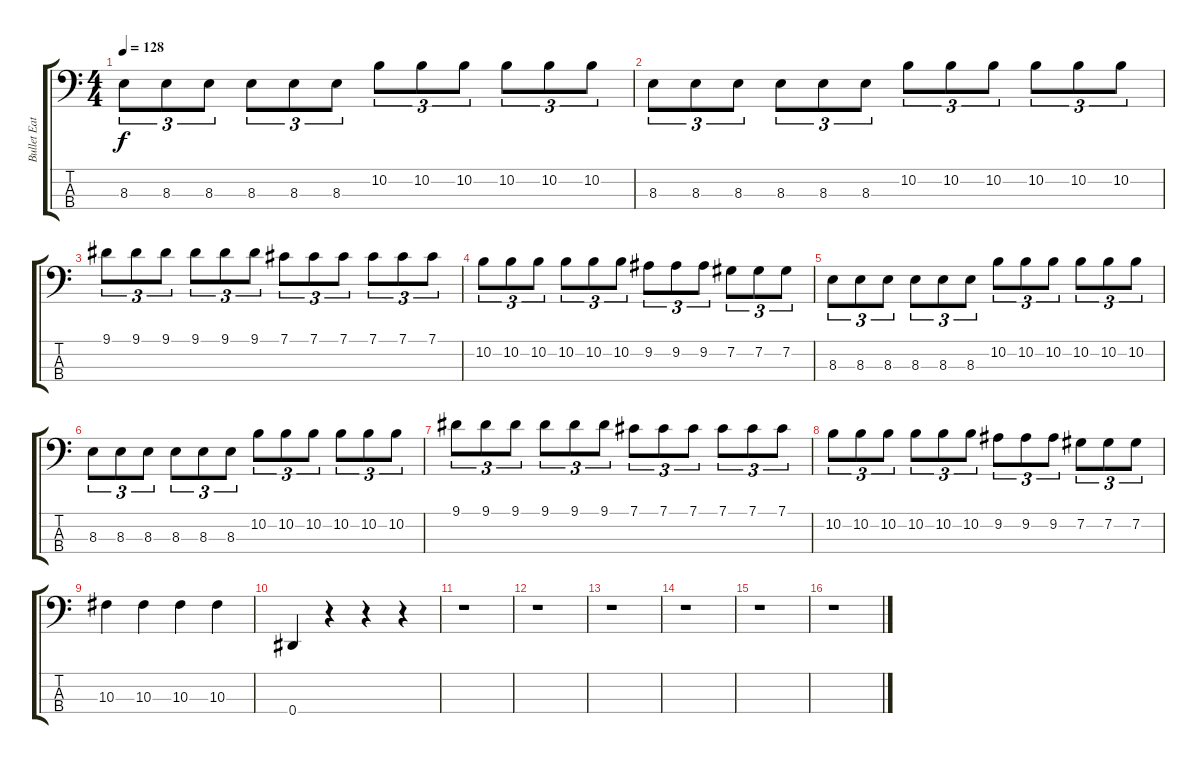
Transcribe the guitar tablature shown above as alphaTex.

\track ("Bullet Eater" "Bullet Eat") {instrument electricbasspick}
\staff {score tabs}
\tuning (Gb2 Db2 Ab1 Eb1) {hide}
\ts (4 4)
\tempo 128
\clef f4
\ks c
8.3.8{tu (3 2) dy f} 8.3.8{tu (3 2)} 8.3.8{tu (3 2)} 8.3.8{tu (3 2)} 8.3.8{tu (3 2)} 8.3.8{tu (3 2)} 10.2.8{tu (3 2)} 10.2.8{tu (3 2)} 10.2.8{tu (3 2)} 10.2.8{tu (3 2)} 10.2.8{tu (3 2)} 10.2.8{tu (3 2)} |
8.3.8{tu (3 2)} 8.3.8{tu (3 2)} 8.3.8{tu (3 2)} 8.3.8{tu (3 2)} 8.3.8{tu (3 2)} 8.3.8{tu (3 2)} 10.2.8{tu (3 2)} 10.2.8{tu (3 2)} 10.2.8{tu (3 2)} 10.2.8{tu (3 2)} 10.2.8{tu (3 2)} 10.2.8{tu (3 2)} |
9.1.8{tu (3 2)} 9.1.8{tu (3 2)} 9.1.8{tu (3 2)} 9.1.8{tu (3 2)} 9.1.8{tu (3 2)} 9.1.8{tu (3 2)} 7.1.8{tu (3 2)} 7.1.8{tu (3 2)} 7.1.8{tu (3 2)} 7.1.8{tu (3 2)} 7.1.8{tu (3 2)} 7.1.8{tu (3 2)} |
10.2.8{tu (3 2)} 10.2.8{tu (3 2)} 10.2.8{tu (3 2)} 10.2.8{tu (3 2)} 10.2.8{tu (3 2)} 10.2.8{tu (3 2)} 9.2.8{tu (3 2)} 9.2.8{tu (3 2)} 9.2.8{tu (3 2)} 7.2.8{tu (3 2)} 7.2.8{tu (3 2)} 7.2.8{tu (3 2)} |
8.3.8{tu (3 2)} 8.3.8{tu (3 2)} 8.3.8{tu (3 2)} 8.3.8{tu (3 2)} 8.3.8{tu (3 2)} 8.3.8{tu (3 2)} 10.2.8{tu (3 2)} 10.2.8{tu (3 2)} 10.2.8{tu (3 2)} 10.2.8{tu (3 2)} 10.2.8{tu (3 2)} 10.2.8{tu (3 2)} |
8.3.8{tu (3 2)} 8.3.8{tu (3 2)} 8.3.8{tu (3 2)} 8.3.8{tu (3 2)} 8.3.8{tu (3 2)} 8.3.8{tu (3 2)} 10.2.8{tu (3 2)} 10.2.8{tu (3 2)} 10.2.8{tu (3 2)} 10.2.8{tu (3 2)} 10.2.8{tu (3 2)} 10.2.8{tu (3 2)} |
9.1.8{tu (3 2)} 9.1.8{tu (3 2)} 9.1.8{tu (3 2)} 9.1.8{tu (3 2)} 9.1.8{tu (3 2)} 9.1.8{tu (3 2)} 7.1.8{tu (3 2)} 7.1.8{tu (3 2)} 7.1.8{tu (3 2)} 7.1.8{tu (3 2)} 7.1.8{tu (3 2)} 7.1.8{tu (3 2)} |
10.2.8{tu (3 2)} 10.2.8{tu (3 2)} 10.2.8{tu (3 2)} 10.2.8{tu (3 2)} 10.2.8{tu (3 2)} 10.2.8{tu (3 2)} 9.2.8{tu (3 2)} 9.2.8{tu (3 2)} 9.2.8{tu (3 2)} 7.2.8{tu (3 2)} 7.2.8{tu (3 2)} 7.2.8{tu (3 2)} |
10.3.4 10.3.4 10.3.4 10.3.4 |
0.4.4 r.4 r.4 r.4 |
r.1 |
r.1 |
r.1 |
r.1 |
r.1 |
r.1
